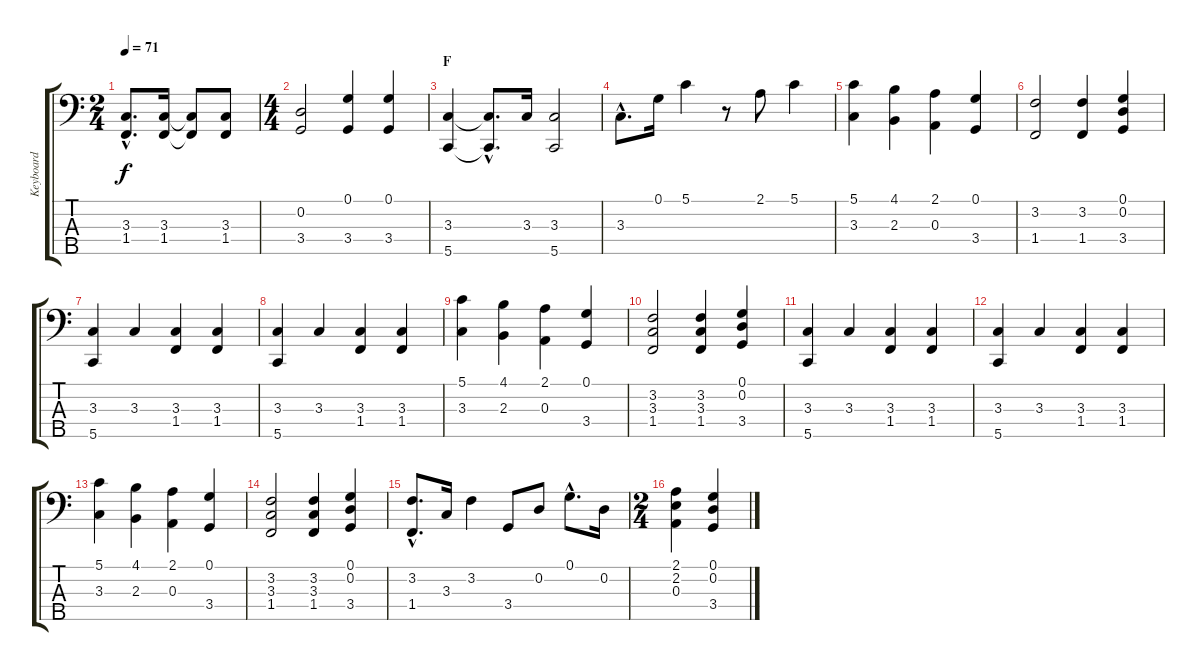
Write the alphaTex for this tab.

\track ("Keyboard" "Keyboard") {instrument synthstrings1}
\staff {score tabs}
\tuning (G3 D3 A2 E2 G1) {hide}
\ts (2 4)
\tempo 71
\clef f4
\ks c
(3.3{hac} 1.4{hac}).8{d dy f} (3.3 1.4).16 (3.3{t} 1.4{t}).8 (3.3 1.4).8 |
\ts (4 4)
(0.2 3.4).2 (0.1 3.4).4 (0.1 3.4).4 |
\section ("" "F")
(3.3 5.5).4 (3.3{hac t} 5.5{hac t}).8{d} 3.3.16 (3.3 5.5).2 |
3.3{hac}.8{d} 0.1.16 5.1.4 r.8 2.1.8 5.1.4 |
(5.1 3.3).4 (4.1 2.3).4 (2.1 0.3).4 (0.1 3.4).4 |
(3.2 1.4).2 (3.2 1.4).4 (0.1 0.2 3.4).4 |
(3.3 5.5).4 3.3.4 (3.3 1.4).4 (3.3 1.4).4 |
(3.3 5.5).4 3.3.4 (3.3 1.4).4 (3.3 1.4).4 |
(5.1 3.3).4 (4.1 2.3).4 (2.1 0.3).4 (0.1 3.4).4 |
(3.2 3.3 1.4).2 (3.2 3.3 1.4).4 (0.1 0.2 3.4).4 |
(3.3 5.5).4 3.3.4 (3.3 1.4).4 (3.3 1.4).4 |
(3.3 5.5).4 3.3.4 (3.3 1.4).4 (3.3 1.4).4 |
(5.1 3.3).4 (4.1 2.3).4 (2.1 0.3).4 (0.1 3.4).4 |
(3.2 3.3 1.4).2 (3.2 3.3 1.4).4 (0.1 0.2 3.4).4 |
(3.2{hac} 1.4{hac}).8{d} 3.3.16 3.2.4 3.4.8 0.2.8 0.1{hac}.8{d} 0.2.16 |
\ts (2 4)
(2.1 2.2 0.3).4 (0.1 0.2 3.4).4
